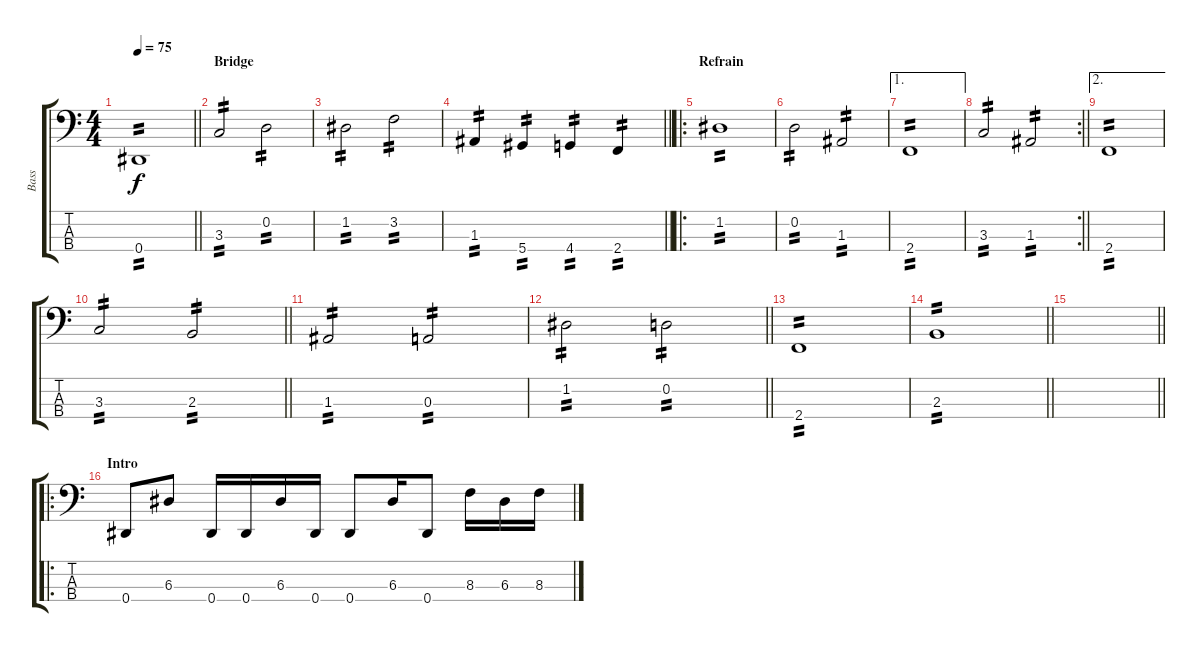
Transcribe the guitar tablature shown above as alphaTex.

\track ("Bass" "Bass") {instrument electricbassfinger}
\staff {score tabs}
\tuning (G2 D2 A1 Eb1) {hide}
\ts (4 4)
\tempo 75
\clef f4
\barLineRight lightlight
\ks c
0.4.1{tp 2 dy f} |
\section ("" "Bridge")
3.3.2{tp 2} 0.2.2{tp 2} |
1.2.2{tp 2} 3.2.2{tp 2} |
\barLineRight lightlight
1.3.4{tp 2} 5.4.4{tp 2} 4.4.4{tp 2} 2.4.4{tp 2} |
\ro
\section ("" "Refrain")
1.2.1{tp 2} |
0.2.2{tp 2} 1.3.2{tp 2} |
\ae 1
2.4.1{tp 2} |
\rc 2
\barLineRight lightlight
3.3.2{tp 2} 1.3.2{tp 2} |
\ae 2
2.4.1{tp 2} |
\barLineRight lightlight
3.3.2{tp 2} 2.3.2{tp 2} |
1.3.2{tp 2} 0.3.2{tp 2} |
\barLineRight lightlight
1.2.2{tp 2} 0.2.2{tp 2} |
2.4.1{tp 2} |
\barLineRight lightlight
2.3.1{tp 2} |
\barLineRight lightlight
|
\ro
\section ("" "Intro")
0.4.8{volume 16} 6.3.8 0.4.16 0.4.16 6.3.16 0.4.16 0.4.8 6.3.16 0.4.8 8.3.16 6.3.16 8.3.16
